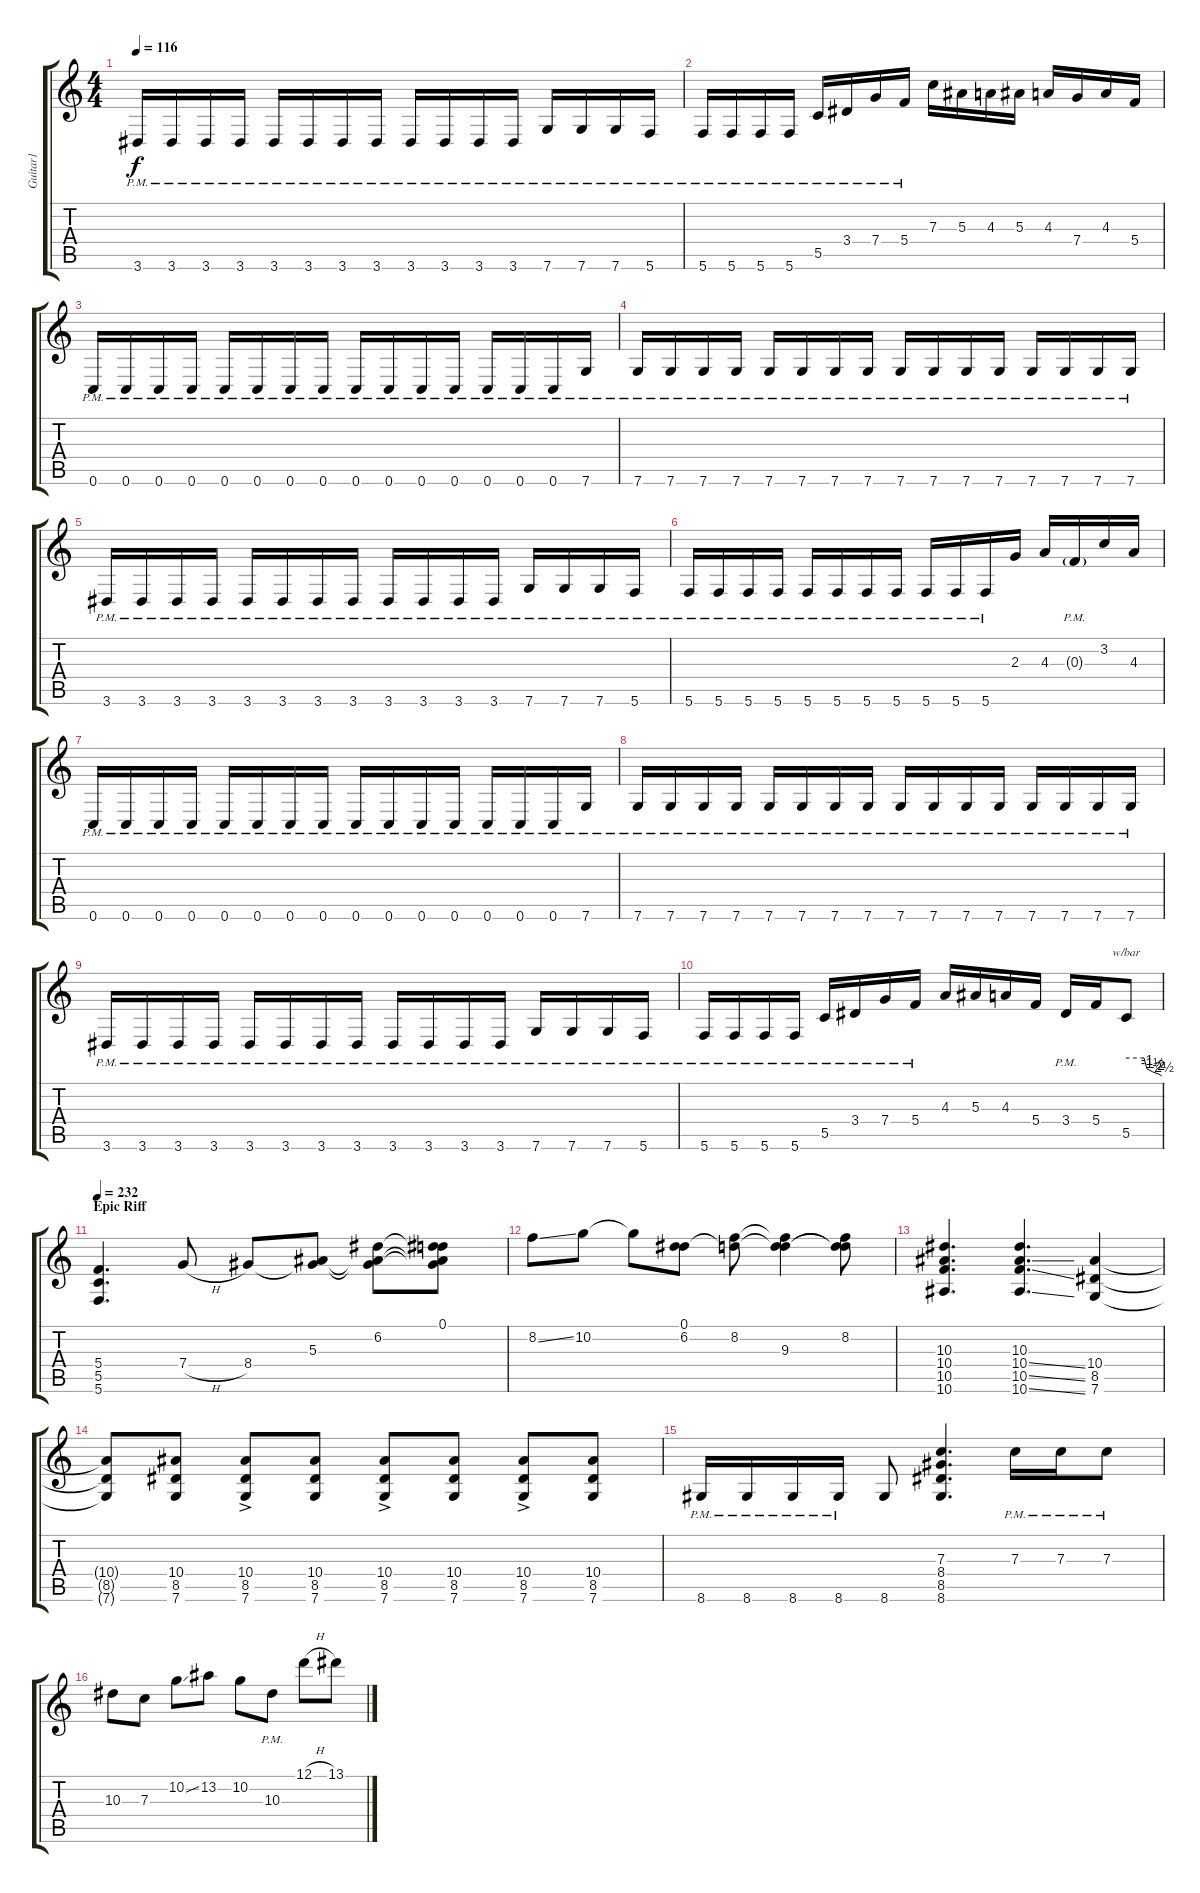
\track ("Guitar1" "Guitar1") {instrument distortionguitar}
\staff {score tabs}
\tuning (D4 A3 F3 C3 G2 C2) {hide}
\ts (4 4)
\tempo 116
\clef g2
\ks c
3.6{pm}.16{dy f} 3.6{pm}.16 3.6{pm}.16 3.6{pm}.16 3.6{pm}.16 3.6{pm}.16 3.6{pm}.16 3.6{pm}.16 3.6{pm}.16 3.6{pm}.16 3.6{pm}.16 3.6{pm}.16 7.6{pm}.16 7.6{pm}.16 7.6{pm}.16 5.6{pm}.16 |
5.6{pm}.16 5.6{pm}.16 5.6{pm}.16 5.6{pm}.16 5.5{pm}.16 3.4{pm}.16 7.4{pm}.16 5.4{pm}.16 7.3.16 5.3.16 4.3.16 5.3.16 4.3.16 7.4.16 4.3.16 5.4.16 |
0.6{pm}.16 0.6{pm}.16 0.6{pm}.16 0.6{pm}.16 0.6{pm}.16 0.6{pm}.16 0.6{pm}.16 0.6{pm}.16 0.6{pm}.16 0.6{pm}.16 0.6{pm}.16 0.6{pm}.16 0.6{pm}.16 0.6{pm}.16 0.6{pm}.16 7.6{pm}.16 |
7.6{pm}.16 7.6{pm}.16 7.6{pm}.16 7.6{pm}.16 7.6{pm}.16 7.6{pm}.16 7.6{pm}.16 7.6{pm}.16 7.6{pm}.16 7.6{pm}.16 7.6{pm}.16 7.6{pm}.16 7.6{pm}.16 7.6{pm}.16 7.6{pm}.16 7.6{pm}.16 |
3.6{pm}.16 3.6{pm}.16 3.6{pm}.16 3.6{pm}.16 3.6{pm}.16 3.6{pm}.16 3.6{pm}.16 3.6{pm}.16 3.6{pm}.16 3.6{pm}.16 3.6{pm}.16 3.6{pm}.16 7.6{pm}.16 7.6{pm}.16 7.6{pm}.16 5.6{pm}.16 |
5.6{pm}.16 5.6{pm}.16 5.6{pm}.16 5.6{pm}.16 5.6{pm}.16 5.6{pm}.16 5.6{pm}.16 5.6{pm}.16 5.6{pm}.16 5.6{pm}.16 5.6{pm}.16 2.3.16 4.3.16 0.3{g pm}.16 3.2.16 4.3.16 |
0.6{pm}.16 0.6{pm}.16 0.6{pm}.16 0.6{pm}.16 0.6{pm}.16 0.6{pm}.16 0.6{pm}.16 0.6{pm}.16 0.6{pm}.16 0.6{pm}.16 0.6{pm}.16 0.6{pm}.16 0.6{pm}.16 0.6{pm}.16 0.6{pm}.16 7.6{pm}.16 |
7.6{pm}.16 7.6{pm}.16 7.6{pm}.16 7.6{pm}.16 7.6{pm}.16 7.6{pm}.16 7.6{pm}.16 7.6{pm}.16 7.6{pm}.16 7.6{pm}.16 7.6{pm}.16 7.6{pm}.16 7.6{pm}.16 7.6{pm}.16 7.6{pm}.16 7.6{pm}.16 |
3.6{pm}.16 3.6{pm}.16 3.6{pm}.16 3.6{pm}.16 3.6{pm}.16 3.6{pm}.16 3.6{pm}.16 3.6{pm}.16 3.6{pm}.16 3.6{pm}.16 3.6{pm}.16 3.6{pm}.16 7.6{pm}.16 7.6{pm}.16 7.6{pm}.16 5.6{pm}.16 |
5.6{pm}.16 5.6{pm}.16 5.6{pm}.16 5.6{pm}.16 5.5{pm}.16 3.4{pm}.16 7.4{pm}.16 5.4{pm}.16 4.3.16 5.3.16 4.3.16 5.4.16 3.4{pm}.16 5.4.16 5.5.8{tbe (custom default 0 0 30 0 35 -4 45 -6 55 -8 60 -10)} |
\section ("" "Epic Riff")
\tempo 232
(5.4 5.5 5.6).4{d} 7.4{h}.8 8.4.8 (5.3 8.4{t}).8 (6.2 5.3{t} 8.4{t}).8 (0.1 6.2{t} 5.3{t} 8.4{t}).8 |
8.2{ss}.8 10.2.8 10.2{t}.8 (0.1 6.2).8 (0.1{t} 8.2).8 (0.1{t} 8.2{t} 9.3).4 (0.1{t} 8.2 9.3{t}).8 |
(10.3 10.4 10.5 10.6).4{d} (10.3 10.4{ss} 10.5{ss} 10.6{ss}).4{d} (10.4 8.5 7.6).4 |
(10.4{t} 8.5{t} 7.6{t}).8 (10.4 8.5 7.6).8 (10.4{ac} 8.5 7.6).8 (10.4 8.5 7.6).8 (10.4{ac} 8.5 7.6).8 (10.4 8.5 7.6).8 (10.4{ac} 8.5 7.6).8 (10.4 8.5 7.6).8 |
8.6{pm}.16 8.6{pm}.16 8.6{pm}.16 8.6{pm}.16 8.6.8 (7.3 8.4 8.5 8.6).4{d} 7.3{pm}.16 7.3{pm}.16 7.3{pm}.8 |
10.3.8 7.3.8 10.2{ss}.8 13.2.8 10.2.8 10.3{pm}.8 12.1{h}.8 13.1.8
